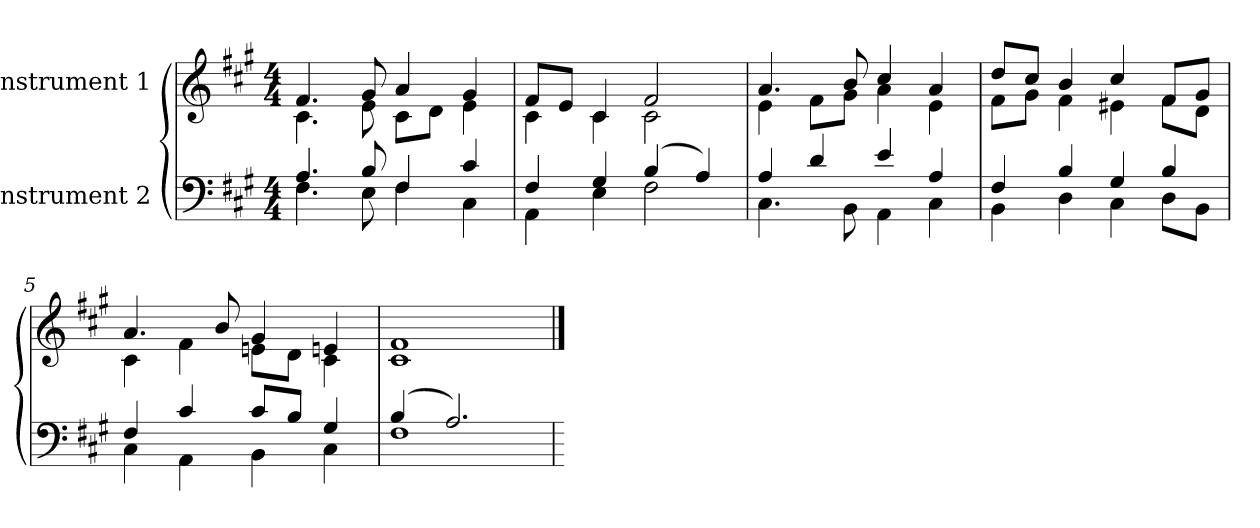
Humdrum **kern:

**kern	**kern
*part2	*part1
*staff2	*staff1
*I"Instrument 2	*I"Instrument 1
!!LO:PB:g=z
*stria5	*stria5
*clefF4	*clefG2
*k[f#c#g#]	*k[f#c#g#]
*A:	*A:
*M4/4	*M4/4
=1	=1
*^	*^
4.A/	4.F#\	4.f#/	4.c#\
8B/	8E\	8g#/	8e\
4F#/	4F#\	4a/	8c#\L
.	.	.	8d\J
4c#/	4C#\	4g#/	4e\
=2	=2	=2	=2
4F#/	4AA\	8f#/L	4c#\
.	.	8e/J	.
4G#/	4E\	4c#/	4c#\
(>4B/	2F#\	2f#/	2c#\
4A/)	.	.	.
=3	=3	=3	=3
4A/	4.C#\	4.a/	4e\
4d/	.	.	8f#\L
.	8BB\	8b/	8g#\J
4e/	4AA\	4cc#/	4a\
4A/	4C#\	4a/	4e\
=4	=4	=4	=4
4F#/	4BB\	8dd/L	8f#\L
.	.	8cc#/J	8g#\J
4B/	4D\	4b/	4f#\
4G#/	4C#\	4cc#/	4e#X\
4B/	8D\L	8f#/L	8f#\L
.	8BB\J	8g#/J	8d\J
=5	=5	=5	=5
4F#/	4C#\	4.a/	4c#\
4c#/	4AA\	.	4f#\
.	.	8b/	.
8c#/L	4BB\	4g#/	8en\L
8B/J	.	.	8d\J
4G#/	4C#\	4en/	4c#\
*	*	*v	*v
=6	=6	=6
(>4B/	1F#	1f# 1c#
2.A/)	.	.
*v	*v	*
=	==
*-	*-
